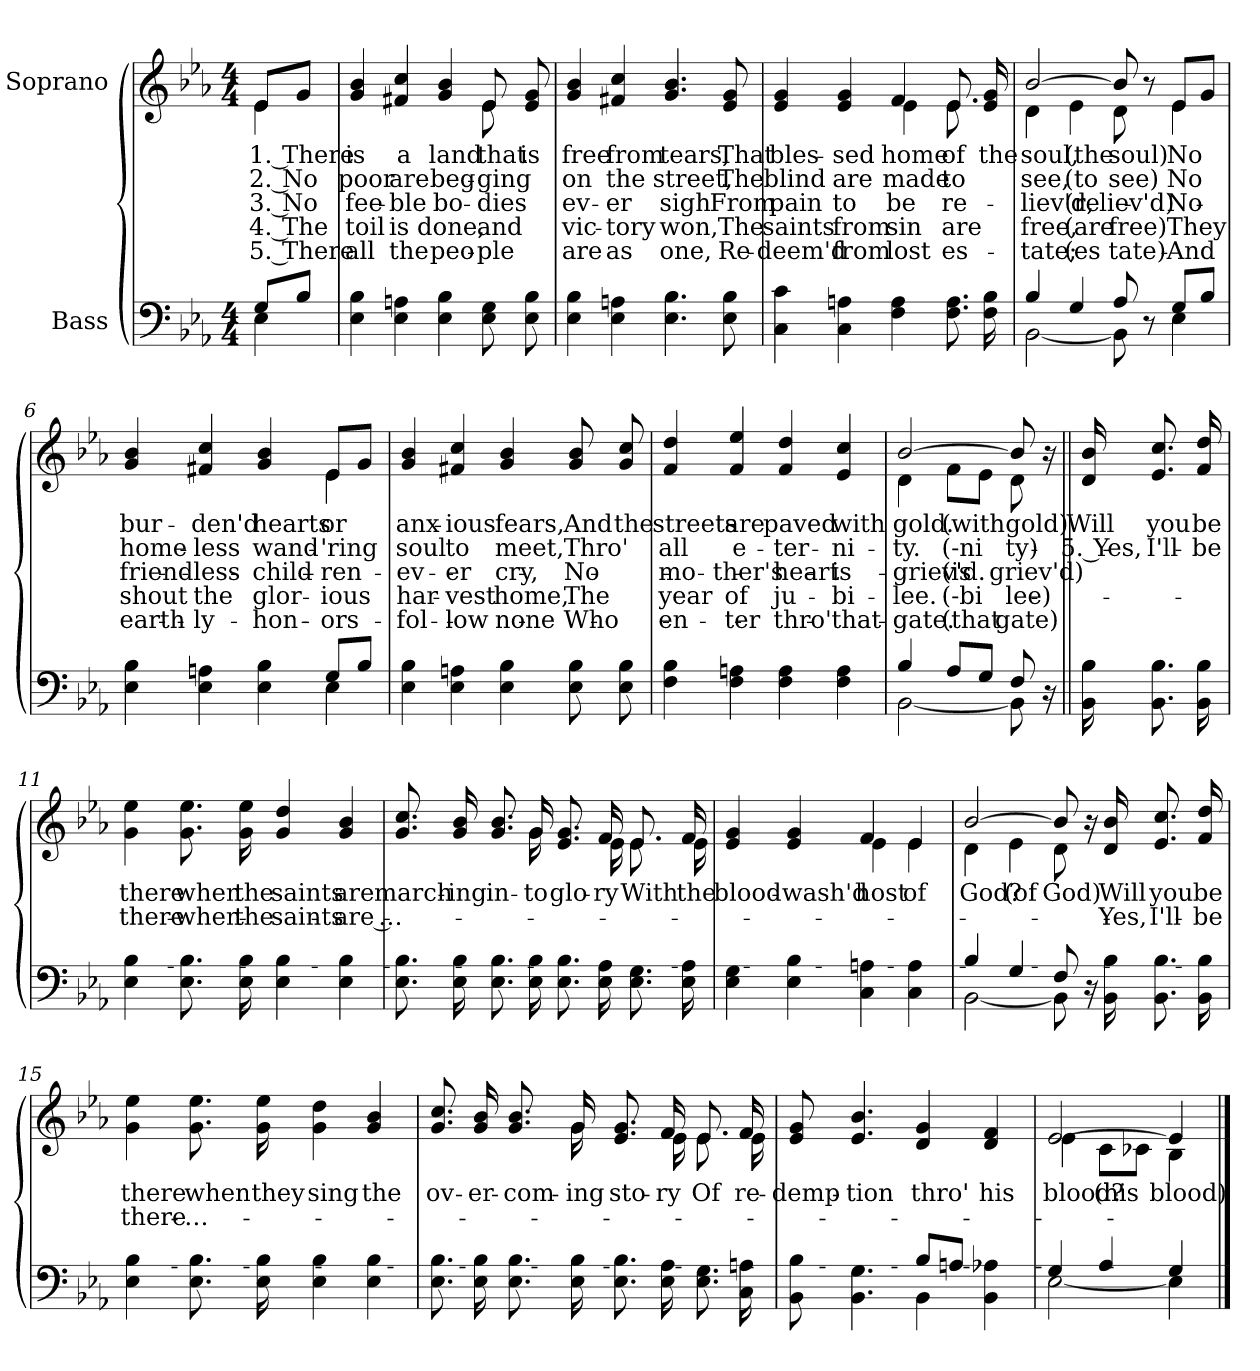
**kern	**kern	**text	**text	**text	**text	**text
*part2	*part1	*part1	*part1	*part1	*part1	*part1
*staff2	*staff1	*staff1	*staff1	*staff1	*staff1	*staff1
*I"Bass	*I"Soprano	*	*	*	*	*
*clefF4	*clefG2	*	*	*	*	*
*k[b-e-a-]	*k[b-e-a-]	*	*	*	*	*
*M4/4	*M4/4	*	*	*	*	*
*MM85	*MM85	*	*	*	*	*
=1	=1	=1	=1	=1	=1	=1
*^	*	*	*	*	*	*
!	!	!	!LO:LY:b	!LO:LY:b	!LO:LY:b	!LO:LY:b	!LO:LY:b
*	*	*^	*	*	*	*	*
8G/L	4E-\	8e-/L	4e-\	1. There	2. No	3. No	4. The	5. There
8B-/J	.	8g/J	.	.	.	.	.	.
*v	*v	*	*	*	*	*	*	*
=2	=2	=2	=2	=2	=2	=2	=2
!	!	!	!LO:LY:b	!LO:LY:b	!LO:LY:b	!LO:LY:b	!LO:LY:b
4E-\ 4B-\	4g/ 4b-/	4ryy	is	poor	fee-	toil	all
!	!	!	!LO:LY:b	!LO:LY:b	!LO:LY:b	!LO:LY:b	!LO:LY:b
4E-\ 4An\	4f#X/ 4cc/	4ryy	a	are	-ble	is	the
!	!	!	!LO:LY:b	!LO:LY:b	!LO:LY:b	!LO:LY:b	!LO:LY:b
4E-\ 4B-\	4g/ 4b-/	4ryy	land	beg-	bo-	done,	peo-
!	!	!	!LO:LY:b	!LO:LY:b	!LO:LY:b	!LO:LY:b	!LO:LY:b
8E-\ 8G\	8e-/	8e-\	that	-ging	-dies	and	-ple
!	!	!	!LO:LY:b	!	!	!	!
8E-\ 8B-\	8e-/ 8g/	8ryy	is	.	.	.	.
=3	=3	=3	=3	=3	=3	=3	=3
!	!	!	!LO:LY:b	!LO:LY:b	!LO:LY:b	!LO:LY:b	!LO:LY:b
*	*v	*v	*	*	*	*	*
4E-\ 4B-\	4g/ 4b-/	free	on	ev-	-vic-	are
!	!	!LO:LY:b	!LO:LY:b	!LO:LY:b	!LO:LY:b	!LO:LY:b
4E-\ 4An\	4f#X/ 4cc/	from	the	-er	-tory	as
!	!	!LO:LY:b	!LO:LY:b	!LO:LY:b	!LO:LY:b	!LO:LY:b
4.E-\ 4.B-\	4.g/ 4.b-/	tears,	street,	sigh	won,	one,
!	!	!LO:LY:b	!LO:LY:b	!LO:LY:b	!LO:LY:b	!LO:LY:b
8E-\ 8B-\	8e-/ 8g/	That	The	From	The	Re-
=4	=4	=4	=4	=4	=4	=4
!	!	!LO:LY:b	!LO:LY:b	!LO:LY:b	!LO:LY:b	!LO:LY:b
*	*^	*	*	*	*	*
4C\ 4c\	4e-/ 4g/	4ryy	bles-	blind	pain	saints	-deem'd
!	!	!	!LO:LY:b	!LO:LY:b	!LO:LY:b	!LO:LY:b	!LO:LY:b
4C\ 4An\	4e-/ 4g/	4ryy	-sed	are	to	from	from
!	!	!	!LO:LY:b	!LO:LY:b	!LO:LY:b	!LO:LY:b	!LO:LY:b
4F\ 4A\	4f/	4e-\	home	made	be	sin	lost
!	!	!	!LO:LY:b	!LO:LY:b	!LO:LY:b	!LO:LY:b	!LO:LY:b
8.F\ 8.A\	8.e-/	8.e-\	of	to	re-	are	es-
!	!	!	!LO:LY:b	!	!	!	!
16F\ 16B-\	16e-/ 16g/	16ryy	the	.	.	.	.
=5	=5	=5	=5	=5	=5	=5	=5
*^	*	*	*	*	*	*	*
!	!	!	!	!LO:LY:b	!LO:LY:b	!LO:LY:b	!LO:LY:b	!LO:LY:b
4B-/	[2BB-\	[2b-/	4d\	soul,	see,	-liev'd,	free,	-tate;
!	!	!	!	!LO:LY:b	!LO:LY:b	!LO:LY:b	!LO:LY:b	!LO:LY:b
4G/	.	.	4e-\	(the	(to	(re-	(are	(es-
!	!	!	!	!LO:LY:b	!LO:LY:b	!LO:LY:b	!LO:LY:b	!LO:LY:b
8A-/	8BB-\]	8b-/]	8d\	soul)	see)	-liev'd)	free)	-tate)
8r	8ryy	8r	8ryy	.	.	.	.	.
!	!	!	!	!LO:LY:b	!LO:LY:b	!LO:LY:b	!LO:LY:b	!LO:LY:b
8G/L	4E-\	8e-/L	4e-\	No	No	No	They	And
8B-/J	.	8g/J	.	.	.	.	.	.
!!LO:LB:g=z	!!
=6	=6	=6	=6	=6	=6	=6	=6	=6
!	!	!	!	!LO:LY:b	!LO:LY:b	!LO:LY:b	!LO:LY:b	!LO:LY:b
4E-\ 4B-\	4ryy	4g/ 4b-/	4ryy	bur-	home-	friend-	shout	earth-
!	!	!	!	!LO:LY:b	!LO:LY:b	!LO:LY:b	!LO:LY:b	!LO:LY:b
4E-\ 4An\	4ryy	4f#X/ 4cc/	4ryy	-den'd	less	-less	the	-ly
!	!	!	!	!LO:LY:b	!LO:LY:b	!LO:LY:b	!LO:LY:b	!LO:LY:b
4E-\ 4B-\	4ryy	4g/ 4b-/	4ryy	hearts	wand-	child-	glor-	hon-
!	!	!	!	!LO:LY:b	!LO:LY:b	!LO:LY:b	!LO:LY:b	!LO:LY:b
8G/L	4E-\	8e-/L	4e-\	or	-'ring	-ren	-ious	-ors
8B-/J	.	8g/J	.	.	.	.	.	.
*v	*v	*	*	*	*	*	*	*
*	*v	*v	*	*	*	*	*
=7	=7	=7	=7	=7	=7	=7
!	!	!LO:LY:b	!LO:LY:b	!LO:LY:b	!LO:LY:b	!LO:LY:b
4E-\ 4B-\	4g/ 4b-/	anx-	soul	ev-	har-	fol-
!	!	!LO:LY:b	!LO:LY:b	!LO:LY:b	!LO:LY:b	!LO:LY:b
4E-\ 4An\	4f#X/ 4cc/	-ious	to	-er	-vest	-low
!	!	!LO:LY:b	!LO:LY:b	!LO:LY:b	!LO:LY:b	!LO:LY:b
4E-\ 4B-\	4g/ 4b-/	fears,	meet,	cry,	home,	none
!	!	!LO:LY:b	!LO:LY:b	!LO:LY:b	!LO:LY:b	!LO:LY:b
8E-\ 8B-\	8g/ 8b-/	And	Thro'	No	The	Who
!	!	!LO:LY:b	!	!	!	!
8E-\ 8B-\	8g/ 8cc/	the	.	.	.	.
=8	=8	=8	=8	=8	=8	=8
!	!	!LO:LY:b	!LO:LY:b	!LO:LY:b	!LO:LY:b	!LO:LY:b
4F\ 4B-\	4f/ 4dd/	streets	all	mo-	year	en-
!	!	!LO:LY:b	!LO:LY:b	!LO:LY:b	!LO:LY:b	!LO:LY:b
4F\ 4An\	4f/ 4ee-/	are	e-	-ther's	of	-ter
!	!	!LO:LY:b	!LO:LY:b	!LO:LY:b	!LO:LY:b	!LO:LY:b
4F\ 4A\	4f/ 4dd/	paved	-ter-	heart	ju-	thro'
!	!	!LO:LY:b	!LO:LY:b	!LO:LY:b	!LO:LY:b	!LO:LY:b
4F\ 4A\	4e-/ 4cc/	with	-ni-	is	-bi-	that
=9	=9	=9	=9	=9	=9	=9
*^	*	*	*	*	*	*
!	!	!	!LO:LY:b	!LO:LY:b	!LO:LY:b	!LO:LY:b	!LO:LY:b
*	*	*^	*	*	*	*	*
4B-/	[2BB-\	[2b-/	4d\	gold.	-ty.	griev'd.	-lee.	gate.
!	!	!	!	!LO:LY:b	!LO:LY:b	!LO:LY:b	!LO:LY:b	!LO:LY:b
8A-/L	.	.	8f\L	(with	(-ni-	(is	(-bi-	(that
8G/J	.	.	8e-\J	.	.	.	.	.
!	!	!	!	!LO:LY:b	!LO:LY:b	!LO:LY:b	!LO:LY:b	!LO:LY:b
8F/	8BB-\]	8b-/]	8d\	gold)	-ty)	griev'd)	-lee)	gate)
16r	16ryy	16r	16ryy	.	.	.	.	.
*v	*v	*	*	*	*	*	*	*
*	*v	*v	*	*	*	*	*
!!LO:LB:g=z
=10||	=10||	=10||	=10||	=10||	=10||	=10||
*	*MM75	*	*	*	*	*
*^	*^	*	*	*	*	*
!	!	!LO:TX:a:t=Chorus.	!	!	!	!	!	!
!	!	!LO:TX:a:i:t=With fervor.	!	!	!	!	!	!
!	!	!	!	!LO:LY:b	!LO:LY:b	!	!	!
*v	*v	*	*	*	*	*	*	*
*	*v	*v	*	*	*	*	*
16BB-\ 16B-\	16d/ 16b-/	Will	5. Yes,	.	.	.
!	!	!LO:LY:b	!LO:LY:b	!	!	!
8.BB-\ 8.B-\	8.e-/ 8.cc/	you	I'll	.	.	.
!	!	!LO:LY:b	!LO:LY:b	!	!	!
16BB-\ 16B-\	16f/ 16dd/	be	be	.	.	.
=11	=11	=11	=11	=11	=11	=11
!	!	!LO:LY:b	!LO:LY:b	!	!	!
4E-\ 4B-\	4g\ 4ee-\	there	there	.	.	.
!	!	!LO:LY:b	!LO:LY:b	!	!	!
8.E-\ 8.B-\	8.g\ 8.ee-\	when	when	.	.	.
!	!	!LO:LY:b	!LO:LY:b	!	!	!
16E-\ 16B-\	16g\ 16ee-\	the	the	.	.	.
!	!	!LO:LY:b	!LO:LY:b	!	!	!
4E-\ 4B-\	4g/ 4dd/	saints	saints	.	.	.
!	!	!LO:LY:b	!LO:LY:b	!	!	!
4E-\ 4B-\	4g/ 4b-/	are	are …	.	.	.
=12	=12	=12	=12	=12	=12	=12
!	!	!LO:LY:b	!	!	!	!
*	*^	*	*	*	*	*
8.E-\ 8.B-\	8.g/ 8.cc/	8.ryy	march-	.	.	.	.
!	!	!	!LO:LY:b	!	!	!	!
16E-\ 16B-\	16g/ 16b-/	16ryy	-ing	.	.	.	.
!	!	!	!LO:LY:b	!	!	!	!
8.E-\ 8.B-\	8.g/ 8.b-/	8.ryy	in-	.	.	.	.
!	!	!	!LO:LY:b	!	!	!	!
16E-\ 16B-\	16g/	16g\	-to	.	.	.	.
!	!	!	!LO:LY:b	!	!	!	!
8.E-\ 8.B-\	8.e-/ 8.g/	8.ryy	glo-	.	.	.	.
!	!	!	!LO:LY:b	!	!	!	!
16E-\ 16A-\	16f/	16e-\	-ry	.	.	.	.
!	!	!	!LO:LY:b	!	!	!	!
8.E-\ 8.G\	8.e-/	8.e-\	With	.	.	.	.
!	!	!	!LO:LY:b	!	!	!	!
16E-\ 16A-\	16f/	16e-\	the	.	.	.	.
=13	=13	=13	=13	=13	=13	=13	=13
!	!	!	!LO:LY:b	!	!	!	!
4E-\ 4G\	4e-/ 4g/	4ryy	blood-	.	.	.	.
!	!	!	!LO:LY:b	!	!	!	!
4E-\ 4B-\	4e-/ 4g/	4ryy	-wash'd	.	.	.	.
!	!	!	!LO:LY:b	!	!	!	!
4C\ 4An\	4f/	4e-\	host	.	.	.	.
!	!	!	!LO:LY:b	!	!	!	!
4C\ 4A\	4e-/	4e-\	of	.	.	.	.
!!LO:LB:g=z	!!
=14	=14	=14	=14	=14	=14	=14	=14
*^	*	*	*	*	*	*	*
!	!	!	!	!LO:LY:b	!	!	!	!
4B-/	[2BB-\	[2b-/	4d\	God?	.	.	.	.
!	!	!	!	!LO:LY:b	!	!	!	!
4G/	.	.	4e-\	(of	.	.	.	.
!	!	!	!	!LO:LY:b	!	!	!	!
8F/	8BB-\]	8b-/]	8d\	God)	.	.	.	.
16r	8ryy	16r	8ryy	.	.	.	.	.
!	!	!	!	!LO:LY:b	!LO:LY:b	!	!	!
16BB-\ 16B-\	.	16d/ 16b-/	.	Will	Yes,	.	.	.
!	!	!	!	!LO:LY:b	!LO:LY:b	!	!	!
8.BB-\ 8.B-\	4ryy	8.e-/ 8.cc/	4ryy	you	I'll	.	.	.
!	!	!	!	!LO:LY:b	!LO:LY:b	!	!	!
16BB-\ 16B-\	.	16f/ 16dd/	.	be	be	.	.	.
*v	*v	*	*	*	*	*	*	*
*	*v	*v	*	*	*	*	*
=15	=15	=15	=15	=15	=15	=15
!	!	!LO:LY:b	!LO:LY:b	!	!	!
4E-\ 4B-\	4g\ 4ee-\	there	there	.	.	.
!	!	!LO:LY:b	!LO:LY:b	!	!	!
8.E-\ 8.B-\	8.g\ 8.ee-\	when	…	.	.	.
!	!	!LO:LY:b	!	!	!	!
16E-\ 16B-\	16g\ 16ee-\	they	.	.	.	.
!	!	!LO:LY:b	!	!	!	!
4E-\ 4B-\	4g\ 4dd\	sing	.	.	.	.
!	!	!LO:LY:b	!	!	!	!
4E-\ 4B-\	4g/ 4b-/	the	.	.	.	.
=16	=16	=16	=16	=16	=16	=16
!	!	!LO:LY:b	!	!	!	!
*	*^	*	*	*	*	*
8.E-\ 8.B-\	8.g/ 8.cc/	8.ryy	ov-	.	.	.	.
!	!	!	!LO:LY:b	!	!	!	!
16E-\ 16B-\	16g/ 16b-/	16ryy	-er-	.	.	.	.
!	!	!	!LO:LY:b	!	!	!	!
8.E-\ 8.B-\	8.g/ 8.b-/	8.ryy	-com-	.	.	.	.
!	!	!	!LO:LY:b	!	!	!	!
16E-\ 16B-\	16g/	16g\	-ing	.	.	.	.
!	!	!	!LO:LY:b	!	!	!	!
8.E-\ 8.B-\	8.e-/ 8.g/	8.ryy	sto-	.	.	.	.
!	!	!	!LO:LY:b	!	!	!	!
16E-\ 16A-\	16f/	16e-\	-ry	.	.	.	.
!	!	!	!LO:LY:b	!	!	!	!
8.E-\ 8.G\	8.e-/	8.e-\	Of	.	.	.	.
!	!	!	!LO:LY:b	!	!	!	!
16C\ 16An\	16f/	16e-\	re-	.	.	.	.
=17	=17	=17	=17	=17	=17	=17	=17
*^	*	*	*	*	*	*	*
!	!	!	!	!LO:LY:b	!	!	!	!
*	*	*v	*v	*	*	*	*	*
8BB-\ 8B-\	8ryy	8e-/ 8g/	-demp-	.	.	.	.
!	!	!	!LO:LY:b	!	!	!	!
4.BB-\ 4.G\	4.ryy	4.e-/ 4.b-/	-tion	.	.	.	.
!	!	!	!LO:LY:b	!	!	!	!
8B-/L	4BB-\	4d/ 4g/	thro'	.	.	.	.
8An/J	.	.	.	.	.	.	.
!	!	!	!LO:LY:b	!	!	!	!
4BB-\ 4A-X\	4ryy	4d/ 4f/	his	.	.	.	.
!!LO:LB:g=z
=18	=18	=18	=18	=18	=18	=18	=18
!	!	!	!LO:LY:b	!	!	!	!
*	*	*^	*	*	*	*	*
4G/	[2E-\	[2e-/	4e-\	blood?	.	.	.	.
!	!	!	!	!LO:LY:b	!	!	!	!
4A-/	.	.	8c\L	(his	.	.	.	.
.	.	.	8c-X\J	.	.	.	.	.
!	!	!	!	!LO:LY:b	!	!	!	!
4G/	4E-\]	4e-/]	4B-\	blood)	.	.	.	.
*v	*v	*	*	*	*	*	*	*
*	*v	*v	*	*	*	*	*
==	==	==	==	==	==	==
*-	*-	*-	*-	*-	*-	*-
